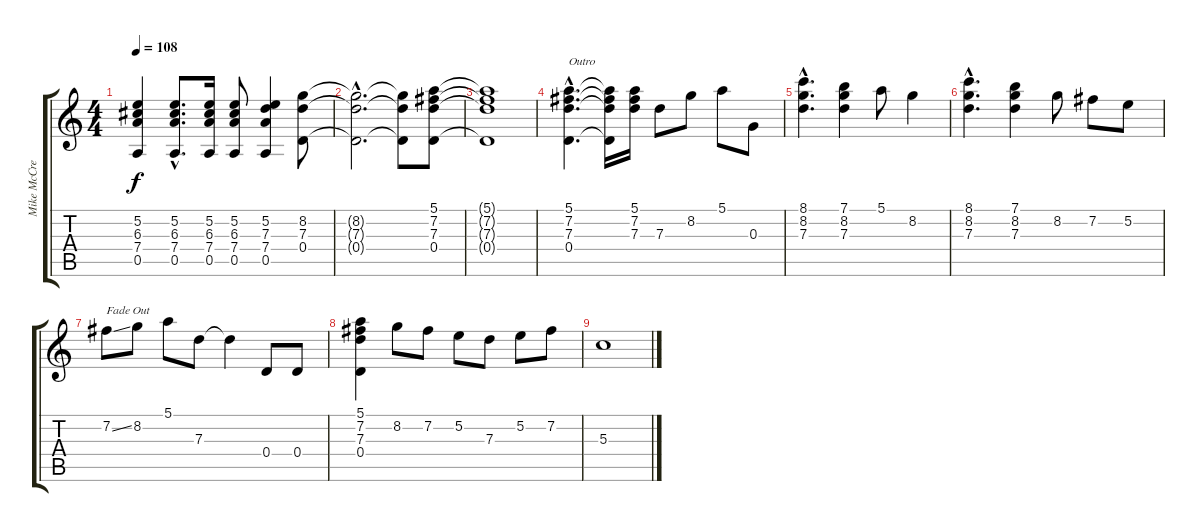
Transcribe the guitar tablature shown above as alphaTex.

\track ("Mike McCready" "Mike McCre") {instrument overdrivenguitar}
\staff {score tabs}
\tuning (E4 B3 G3 D3 A2 E2) {hide}
\ts (4 4)
\tempo 108
\clef g2
\ks c
(5.2{t} 6.3{t} 7.4{t} 0.5{t}).4{dy f} (5.2{hac} 6.3{hac} 7.4{hac} 0.5{hac}).8{d} (5.2 6.3 7.4 0.5).16 (5.2 6.3 7.4 0.5).8 (5.2 7.3 7.4 0.5).4 (8.2 7.3 0.4).8 |
(8.2{hac t} 7.3{hac t} 0.4{hac t}).2{d} (8.2{t} 7.3{t} 0.4{t}).8 (5.1 7.2 7.3 0.4).8 |
(5.1{t} 7.2{t} 7.3{t} 0.4{t}).1 |
(5.1{hac} 7.2{hac} 7.3{hac} 0.4{hac}).4{d txt "Outro"} (5.1{t} 7.2{t} 7.3{t} 0.4{t}).16 (5.1 7.2 7.3).16 7.3.8 8.2.8 5.1.8 0.3.8 |
(8.1{hac} 8.2{hac} 7.3{hac}).4{d} (7.1 8.2 7.3).4 5.1.8 8.2.4 |
(8.1{hac} 8.2{hac} 7.3{hac}).4{d} (7.1 8.2 7.3).4 8.2.8 7.2.8 5.2.8 |
7.2{ss}.8{txt "Fade Out"} 8.2.8 5.1.8 7.3.8 7.3{t}.4 0.4.8 0.4.8 |
(5.1 7.2 7.3 0.4).4 8.2.8 7.2.8 5.2.8 7.3.8 5.2.8 7.2.8 |
5.3.1
